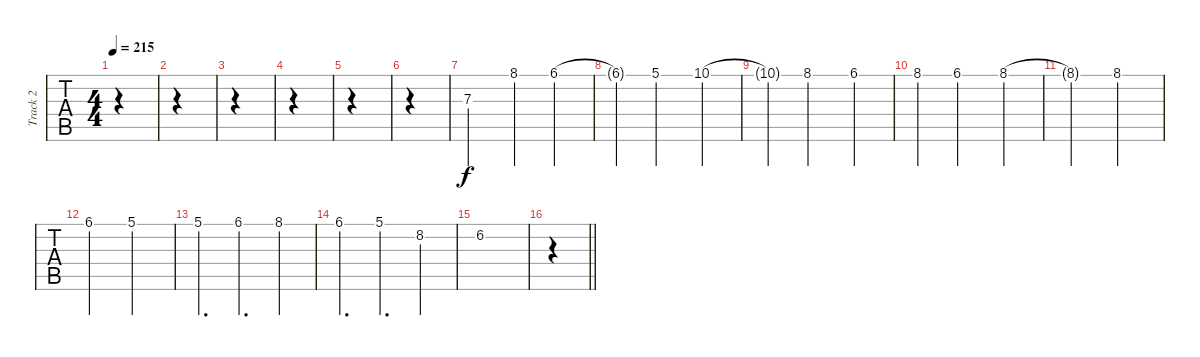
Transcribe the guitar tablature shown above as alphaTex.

\track ("Track 2" "Track 2") {instrument distortionguitar}
\staff {tabs}
\tuning (C4 G3 Eb3 Bb2 F2 Bb1) {hide}
\ts (4 4)
\tempo 215
\clef f4
\ks c
|
|
|
|
|
|
7.3.2 8.1.4 6.1.4 |
6.1{t}.4 5.1.2 10.1.4 |
10.1{t}.4 8.1.2 6.1.4 |
8.1.4 6.1.2 8.1.4 |
8.1{t}.2 8.1.2 |
6.1.2 5.1.2 |
5.1.4{d} 6.1.4{d} 8.1.4 |
6.1.4{d} 5.1.4{d} 8.2.4 |
6.2.1 |
\barLineRight lightlight
